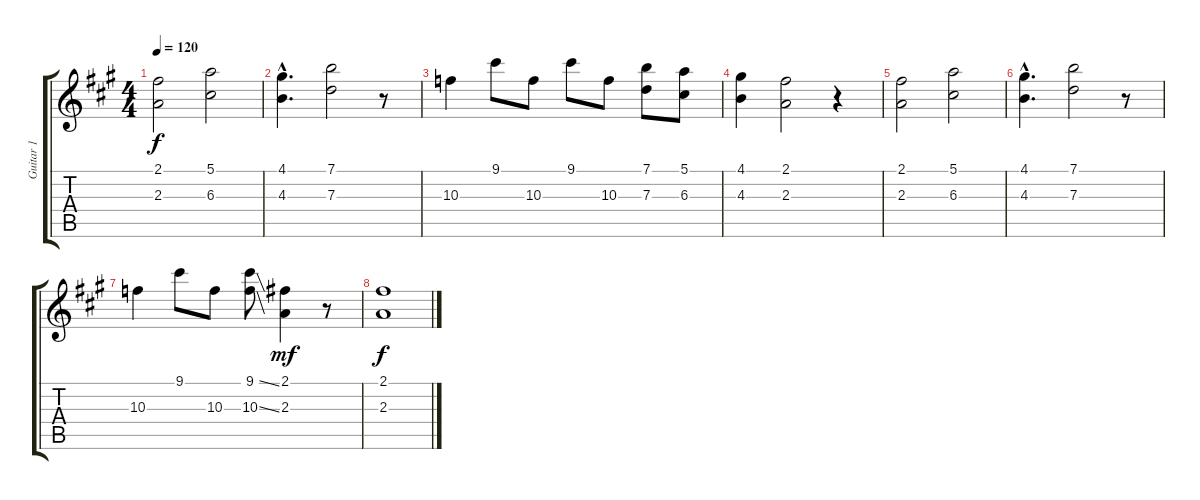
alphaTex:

\track ("Guitar 1" "Guitar 1") {instrument acousticguitarnylon}
\staff {score tabs}
\tuning (E4 B3 G3 D3 A2 E2) {hide}
\ts (4 4)
\tempo 120
\clef g2
\ks f#minor
(2.1 2.3).2{dy f instrument acousticguitarnylon} (5.1 6.3).2 |
(4.1{hac} 4.3{hac}).4{d} (7.1 7.3).2 r.8 |
10.3.4 9.1.8 10.3.8 9.1.8 10.3.8 (7.1 7.3).8 (5.1 6.3).8 |
(4.1 4.3).4 (2.1 2.3).2 r.4 |
(2.1 2.3).2 (5.1 6.3).2 |
(4.1{hac} 4.3{hac}).4{d} (7.1 7.3).2 r.8 |
10.3.4 9.1.8 10.3.8 (9.1{ss} 10.3{ss}).8 (2.1 2.3).4{dy mf} r.8 |
(2.1 2.3).1{dy f}
